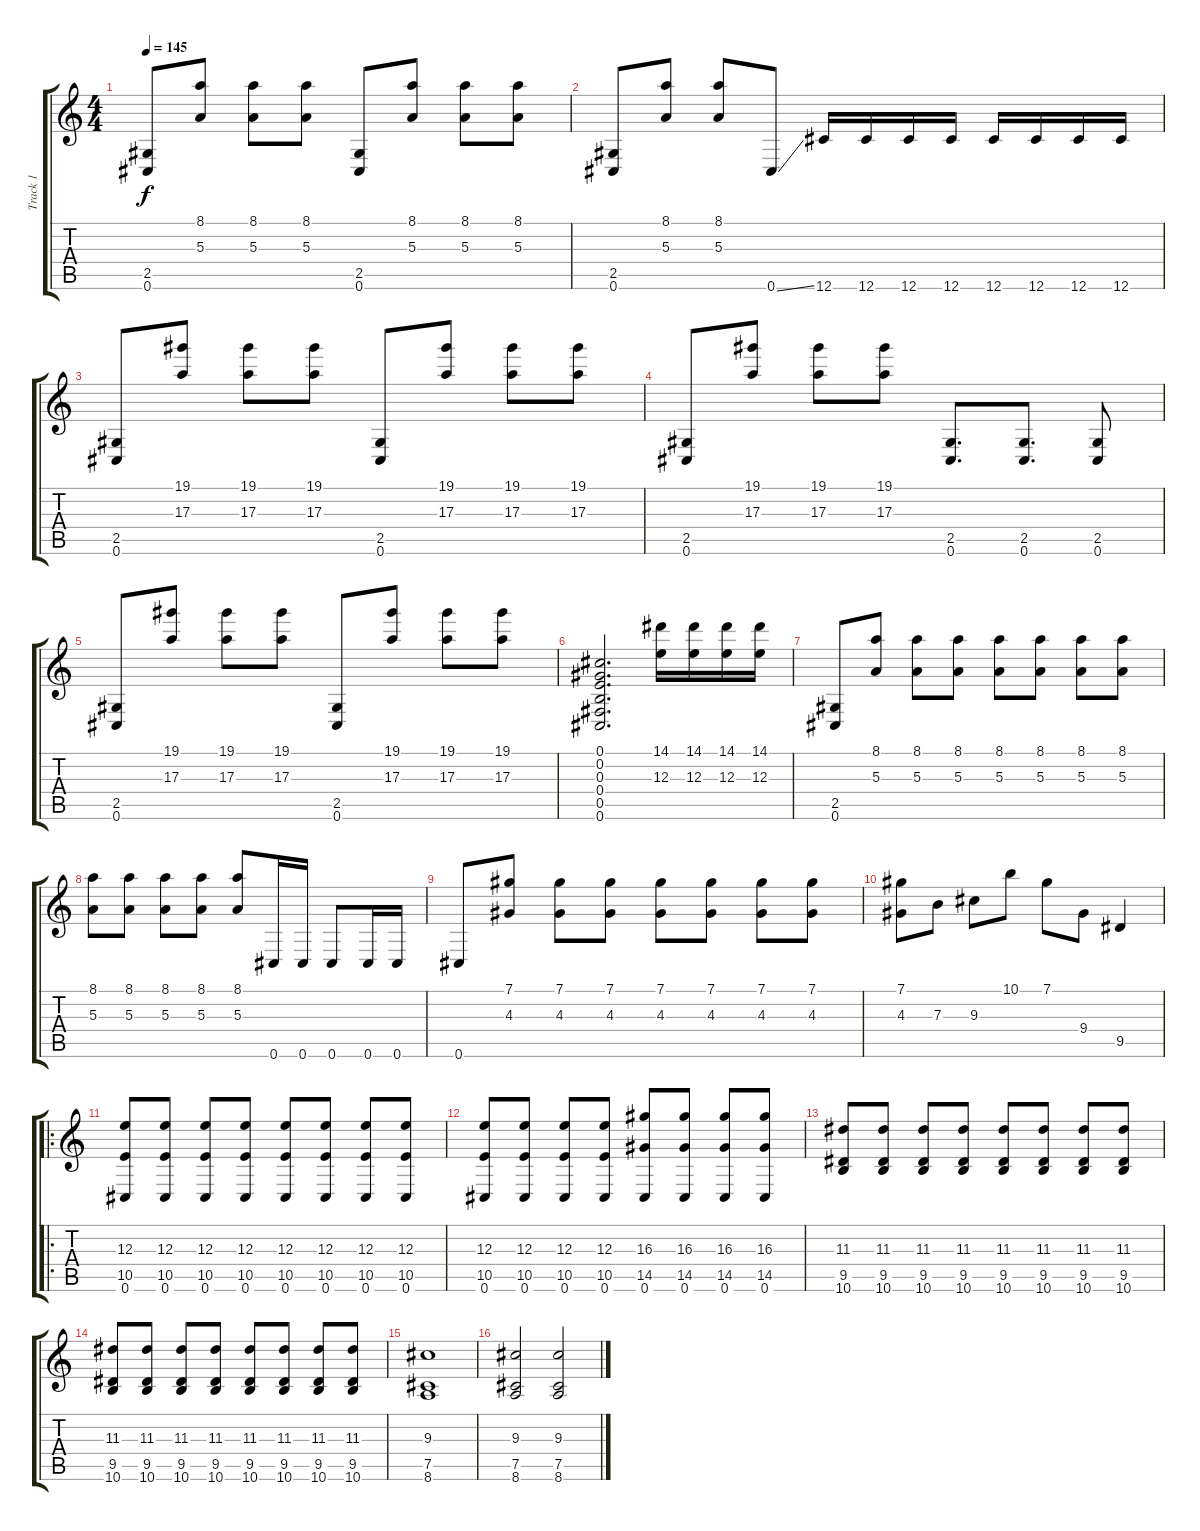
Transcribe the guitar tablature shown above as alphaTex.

\track ("Track 1" "Track 1") {instrument distortionguitar}
\staff {score tabs}
\tuning (Db4 Ab3 E3 B2 Gb2 Db2) {hide}
\ts (4 4)
\tempo 145
\clef g2
\ks c
(2.5 0.6).8{dy f} (8.1 5.3).8 (8.1 5.3).8 (8.1 5.3).8 (2.5 0.6).8 (8.1 5.3).8 (8.1 5.3).8 (8.1 5.3).8 |
(2.5 0.6).8 (8.1 5.3).8 (8.1 5.3).8 0.6{ss}.8 12.6.16 12.6.16 12.6.16 12.6.16 12.6.16 12.6.16 12.6.16 12.6.16 |
(2.5 0.6).8 (19.1 17.3).8 (19.1 17.3).8 (19.1 17.3).8 (2.5 0.6).8 (19.1 17.3).8 (19.1 17.3).8 (19.1 17.3).8 |
(2.5 0.6).8 (19.1 17.3).8 (19.1 17.3).8 (19.1 17.3).8 (2.5 0.6).8{d} (2.5 0.6).8{d} (2.5 0.6).8 |
(2.5 0.6).8 (19.1 17.3).8 (19.1 17.3).8 (19.1 17.3).8 (2.5 0.6).8 (19.1 17.3).8 (19.1 17.3).8 (19.1 17.3).8 |
(0.1 0.2 0.3 0.4 0.5 0.6).2{d} (14.1 12.3).16 (14.1 12.3).16 (14.1 12.3).16 (14.1 12.3).16 |
(2.5 0.6).8 (8.1 5.3).8 (8.1 5.3).8 (8.1 5.3).8 (8.1 5.3).8 (8.1 5.3).8 (8.1 5.3).8 (8.1 5.3).8 |
(8.1 5.3).8 (8.1 5.3).8 (8.1 5.3).8 (8.1 5.3).8 (8.1 5.3).8 0.6.16 0.6.16 0.6.8 0.6.16 0.6.16 |
0.6.8 (7.1 4.3).8 (7.1 4.3).8 (7.1 4.3).8 (7.1 4.3).8 (7.1 4.3).8 (7.1 4.3).8 (7.1 4.3).8 |
(7.1 4.3).8 7.3.8 9.3.8 10.1.8 7.1.8 9.4.8 9.5.4 |
\ro
(12.3 10.5 0.6).8 (12.3 10.5 0.6).8 (12.3 10.5 0.6).8 (12.3 10.5 0.6).8 (12.3 10.5 0.6).8 (12.3 10.5 0.6).8 (12.3 10.5 0.6).8 (12.3 10.5 0.6).8 |
(12.3 10.5 0.6).8 (12.3 10.5 0.6).8 (12.3 10.5 0.6).8 (12.3 10.5 0.6).8 (16.3 14.5 0.6).8 (16.3 14.5 0.6).8 (16.3 14.5 0.6).8 (16.3 14.5 0.6).8 |
(11.3 9.5 10.6).8 (11.3 9.5 10.6).8 (11.3 9.5 10.6).8 (11.3 9.5 10.6).8 (11.3 9.5 10.6).8 (11.3 9.5 10.6).8 (11.3 9.5 10.6).8 (11.3 9.5 10.6).8 |
(11.3 9.5 10.6).8 (11.3 9.5 10.6).8 (11.3 9.5 10.6).8 (11.3 9.5 10.6).8 (11.3 9.5 10.6).8 (11.3 9.5 10.6).8 (11.3 9.5 10.6).8 (11.3 9.5 10.6).8 |
(9.3 7.5 8.6).1 |
(9.3 7.5 8.6).2 (9.3 7.5 8.6).2
